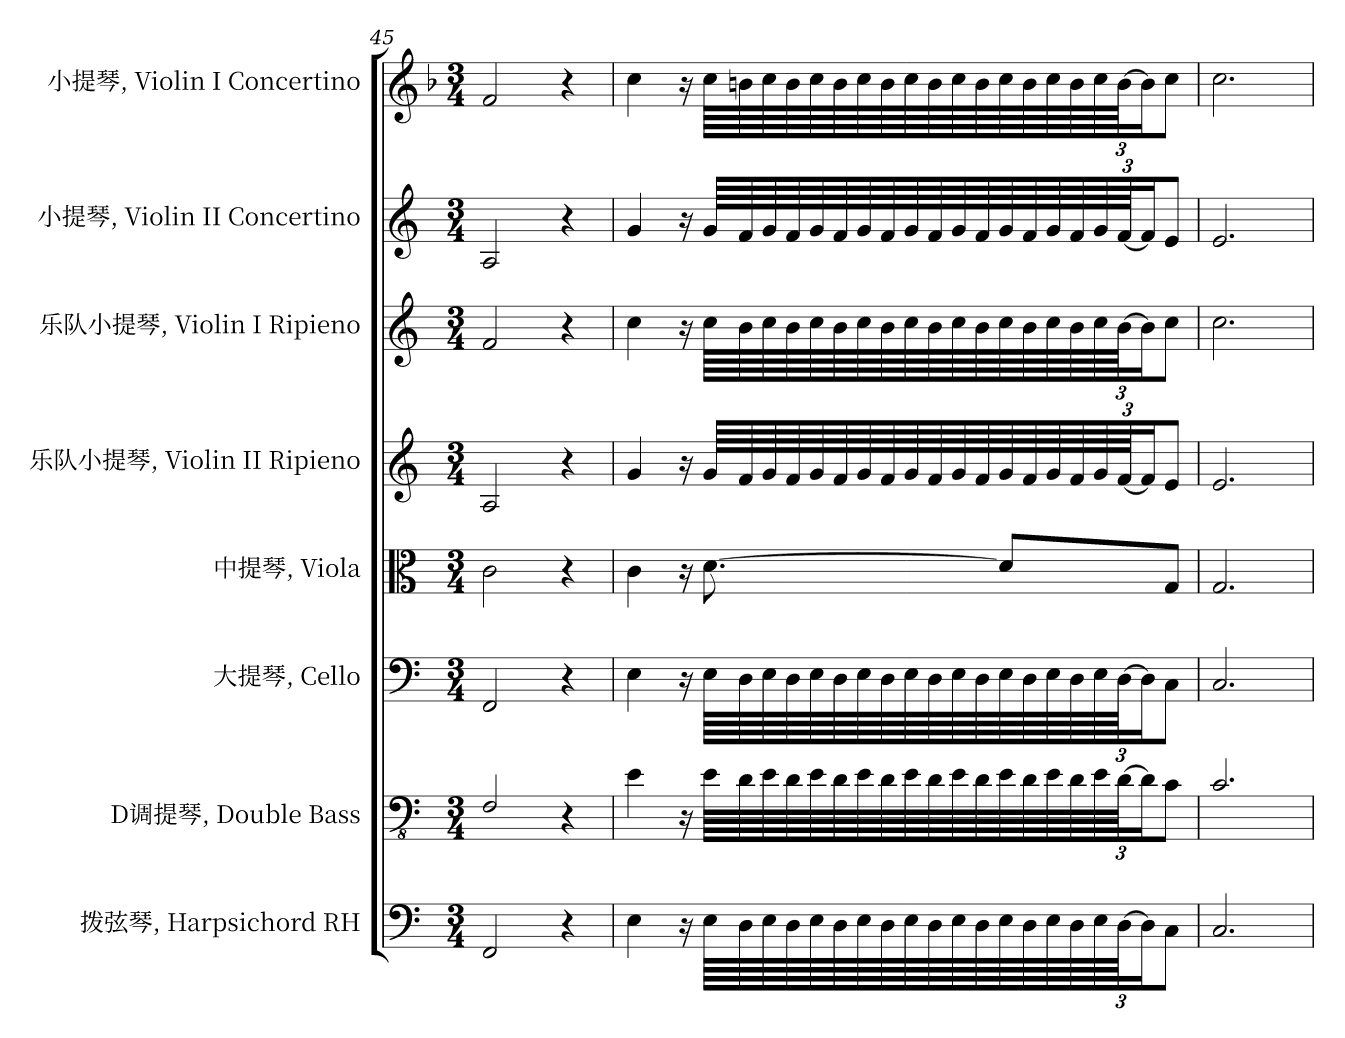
**kern	**kern	**kern	**kern	**kern	**kern	**kern	**kern
*part8	*part7	*part6	*part5	*part4	*part3	*part2	*part1
*staff8	*staff7	*staff6	*staff5	*staff4	*staff3	*staff2	*staff1
*I"拨弦琴, Harpsichord RH	*I"D调提琴, Double Bass	*I"大提琴, Cello	*I"中提琴, Viola	*I"乐队小提琴, Violin II Ripieno	*I"乐队小提琴, Violin I Ripieno	*I"小提琴, Violin II Concertino	*I"小提琴, Violin I Concertino
*I'Hch.	*	*	*I'Vla.	*	*	*I'Vln.	*I'Vln.
*clefF4	*clefFv4	*clefF4	*clefC3	*clefG2	*clefG2	*clefG2	*clefG2
*	*ITrd7c12	*	*	*	*	*	*
*k[]	*k[]	*k[]	*k[]	*k[]	*k[]	*k[]	*k[b-]
*M3/4	*M3/4	*M3/4	*M3/4	*M3/4	*M3/4	*M3/4	*M3/4
=45	=45	=45	=45	=45	=45	=45	=45
2FF/	2FFF/	2FF/	2c\	2A/	2f/	2A/	2f/
4r	4r	4r	4r	4r	4r	4r	4r
!!LO:PB:g=z
=46	=46	=46	=46	=46	=46	=46	=46
*	*	*	*	*	*	*	*MM42
4E\	4EE\	4E\	4c\	4g/	4cc\	4g/	4cc\
16r	16r	16r	16r	16r	16r	16r	16r
64E\LLLL	64EE\LLLL	64E\LLLL	[8.d\	64g/LLLL	64cc\LLLL	64g/LLLL	64cc\LLLL
64D\	64DD\	64D\	.	64f/	64b\	64f/	64bn\
64E\	64EE\	64E\	.	64g/	64cc\	64g/	64cc\
64D\	64DD\	64D\	.	64f/	64b\	64f/	64b\
64E\	64EE\	64E\	.	64g/	64cc\	64g/	64cc\
64D\	64DD\	64D\	.	64f/	64b\	64f/	64b\
64E\	64EE\	64E\	.	64g/	64cc\	64g/	64cc\
64D\	64DD\	64D\	.	64f/	64b\	64f/	64b\
64E\	64EE\	64E\	.	64g/	64cc\	64g/	64cc\
64D\	64DD\	64D\	.	64f/	64b\	64f/	64b\
64E\	64EE\	64E\	.	64g/	64cc\	64g/	64cc\
64D\	64DD\	64D\	.	64f/	64b\	64f/	64b\
64E\	64EE\	64E\	8d/L]	64g/	64cc\	64g/	64cc\
64D\	64DD\	64D\	.	64f/	64b\	64f/	64b\
64E\	64EE\	64E\	.	64g/	64cc\	64g/	64cc\
64D\	64DD\	64D\	.	64f/	64b\	64f/	64b\
*Xbrackettup	*Xbrackettup	*Xbrackettup	*	*Xbrackettup	*Xbrackettup	*Xbrackettup	*Xbrackettup
96E\	96EE\	96E\	.	96g/	96cc\	96g/	96cc\
[96D\JJ	[96DD\JJ	[96D\JJ	.	[96f/JJ	[96b\JJ	[96f/JJ	[96b\JJ
24D\J]	24DD\J]	24D\J]	.	24f/J]	24b\J]	24f/J]	24b\J]
8C\J	8CC\J	8C\J	8G/J	8e/J	8cc\J	8e/J	8cc\J
=47	=47	=47	=47	=47	=47	=47	=47
2.C/	2.CC/	2.C/	2.G/	2.e/	2.cc\	2.e/	2.cc\
=	=	=	=	=	=	=	=
*-	*-	*-	*-	*-	*-	*-	*-
